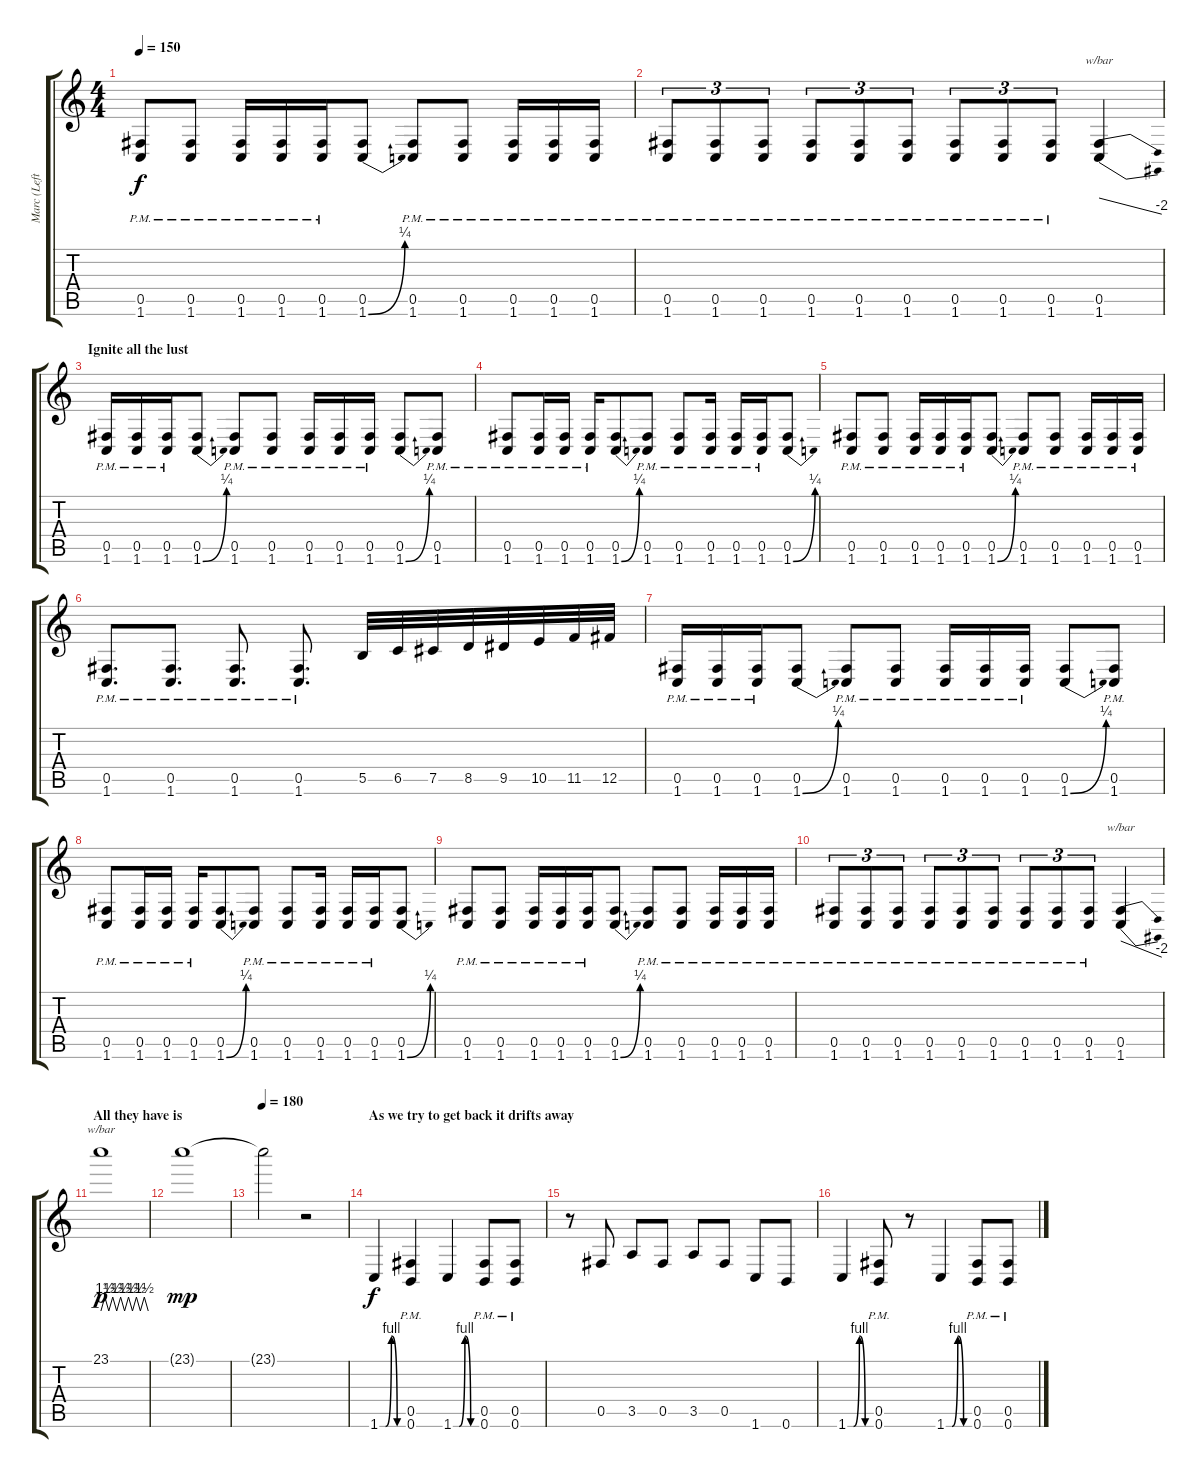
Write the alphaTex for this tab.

\track ("Marc (Left)" "Marc (Left") {instrument distortionguitar}
\staff {score tabs}
\tuning (Db4 Ab3 E3 B2 Gb2 B1) {hide}
\ts (4 4)
\tempo 150
\clef g2
\ks c
(0.5{pm} 1.6{pm}).8{dy f} (0.5{pm} 1.6{pm}).8 (0.5{pm} 1.6{pm}).16 (0.5{pm} 1.6{pm}).16 (0.5{pm} 1.6{pm}).16 (0.5 1.6{be (bend 0 0 60 1)}).8 (0.5{pm} 1.6{pm}).8 (0.5{pm} 1.6{pm}).8 (0.5{pm} 1.6{pm}).16 (0.5{pm} 1.6{pm}).16 (0.5{pm} 1.6{pm}).16 |
(0.5{pm} 1.6{pm}).8{tu (3 2)} (0.5{pm} 1.6{pm}).8{tu (3 2)} (0.5{pm} 1.6{pm}).8{tu (3 2)} (0.5{pm} 1.6{pm}).8{tu (3 2)} (0.5{pm} 1.6{pm}).8{tu (3 2)} (0.5{pm} 1.6{pm}).8{tu (3 2)} (0.5{pm} 1.6{pm}).8{tu (3 2)} (0.5{pm} 1.6{pm}).8{tu (3 2)} (0.5{pm} 1.6{pm}).8{tu (3 2)} (0.5 1.6).4{tbe (dive default 0 0 60 -8)} |
\section ("" "Ignite all the lust")
(0.5{pm} 1.6{pm}).16 (0.5{pm} 1.6{pm}).16 (0.5{pm} 1.6{pm}).16 (0.5 1.6{be (bend 0 0 60 1)}).8 (0.5{pm} 1.6{pm}).8 (0.5{pm} 1.6{pm}).8 (0.5{pm} 1.6{pm}).16 (0.5{pm} 1.6{pm}).16 (0.5{pm} 1.6{pm}).16 (0.5 1.6{be (bend 0 0 60 1)}).8 (0.5{pm} 1.6{pm}).8 |
(0.5{pm} 1.6{pm}).8 (0.5{pm} 1.6{pm}).16 (0.5{pm} 1.6{pm}).16 (0.5{pm} 1.6{pm}).16 (0.5 1.6{be (bend 0 0 60 1)}).8 (0.5{pm} 1.6{pm}).8 (0.5{pm} 1.6{pm}).8 (0.5{pm} 1.6{pm}).16 (0.5{pm} 1.6{pm}).16 (0.5{pm} 1.6{pm}).16 (0.5 1.6{be (bend 0 0 60 1)}).8 |
(0.5{pm} 1.6{pm}).8 (0.5{pm} 1.6{pm}).8 (0.5{pm} 1.6{pm}).16 (0.5{pm} 1.6{pm}).16 (0.5{pm} 1.6{pm}).16 (0.5 1.6{be (bend 0 0 60 1)}).8 (0.5{pm} 1.6{pm}).8 (0.5{pm} 1.6{pm}).8 (0.5{pm} 1.6{pm}).16 (0.5{pm} 1.6{pm}).16 (0.5{pm} 1.6{pm}).16 |
(0.5{pm} 1.6{pm}).8{d} (0.5{pm} 1.6{pm}).8{d} (0.5{pm} 1.6{pm}).8{d} (0.5{pm} 1.6{pm}).8{d} 5.5.32 6.5.32 7.5.32 8.5.32 9.5.32 10.5.32 11.5.32 12.5.32 |
(0.5{pm} 1.6{pm}).16 (0.5{pm} 1.6{pm}).16 (0.5{pm} 1.6{pm}).16 (0.5 1.6{be (bend 0 0 60 1)}).8 (0.5{pm} 1.6{pm}).8 (0.5{pm} 1.6{pm}).8 (0.5{pm} 1.6{pm}).16 (0.5{pm} 1.6{pm}).16 (0.5{pm} 1.6{pm}).16 (0.5 1.6{be (bend 0 0 60 1)}).8 (0.5{pm} 1.6{pm}).8 |
(0.5{pm} 1.6{pm}).8 (0.5{pm} 1.6{pm}).16 (0.5{pm} 1.6{pm}).16 (0.5{pm} 1.6{pm}).16 (0.5 1.6{be (bend 0 0 60 1)}).8 (0.5{pm} 1.6{pm}).8 (0.5{pm} 1.6{pm}).8 (0.5{pm} 1.6{pm}).16 (0.5{pm} 1.6{pm}).16 (0.5{pm} 1.6{pm}).16 (0.5 1.6{be (bend 0 0 60 1)}).8 |
(0.5{pm} 1.6{pm}).8 (0.5{pm} 1.6{pm}).8 (0.5{pm} 1.6{pm}).16 (0.5{pm} 1.6{pm}).16 (0.5{pm} 1.6{pm}).16 (0.5 1.6{be (bend 0 0 60 1)}).8 (0.5{pm} 1.6{pm}).8 (0.5{pm} 1.6{pm}).8 (0.5{pm} 1.6{pm}).16 (0.5{pm} 1.6{pm}).16 (0.5{pm} 1.6{pm}).16 |
(0.5{pm} 1.6{pm}).8{tu (3 2)} (0.5{pm} 1.6{pm}).8{tu (3 2)} (0.5{pm} 1.6{pm}).8{tu (3 2)} (0.5{pm} 1.6{pm}).8{tu (3 2)} (0.5{pm} 1.6{pm}).8{tu (3 2)} (0.5{pm} 1.6{pm}).8{tu (3 2)} (0.5{pm} 1.6{pm}).8{tu (3 2)} (0.5{pm} 1.6{pm}).8{tu (3 2)} (0.5{pm} 1.6{pm}).8{tu (3 2)} (0.5 1.6).4{tbe (dive default 0 0 60 -8)} |
\section ("" "All they have is")
23.1.1{tbe (custom default 0 0 5 6 10 0 15 6 20 0 25 6 30 0 35 6 40 0 45 6 50 0 55 6 60 0) dy p} |
23.1{t}.1{dy mp} |
\tempo 180
23.1{t}.2 r.2 |
\section ("" "As we try to get back it drifts away")
1.6{be (custom 0 0 15 0 30 4 45 0 60 0)}.4{dy f} (0.5{pm} 0.6{pm}).4 1.6{be (custom 0 0 15 0 30 4 45 0 60 0)}.4 (0.5{pm} 0.6{pm}).8 (0.5{pm} 0.6{pm}).8 |
r.8 0.5.8 3.5.8 0.5.8 3.5.8 0.5.8 1.6.8 0.6.8 |
1.6{be (custom 0 0 15 0 30 4 45 0 60 0)}.4 (0.5{pm} 0.6{pm}).8 r.8 1.6{be (custom 0 0 15 0 30 4 45 0 60 0)}.4 (0.5{pm} 0.6{pm}).8 (0.5{pm} 0.6{pm}).8
